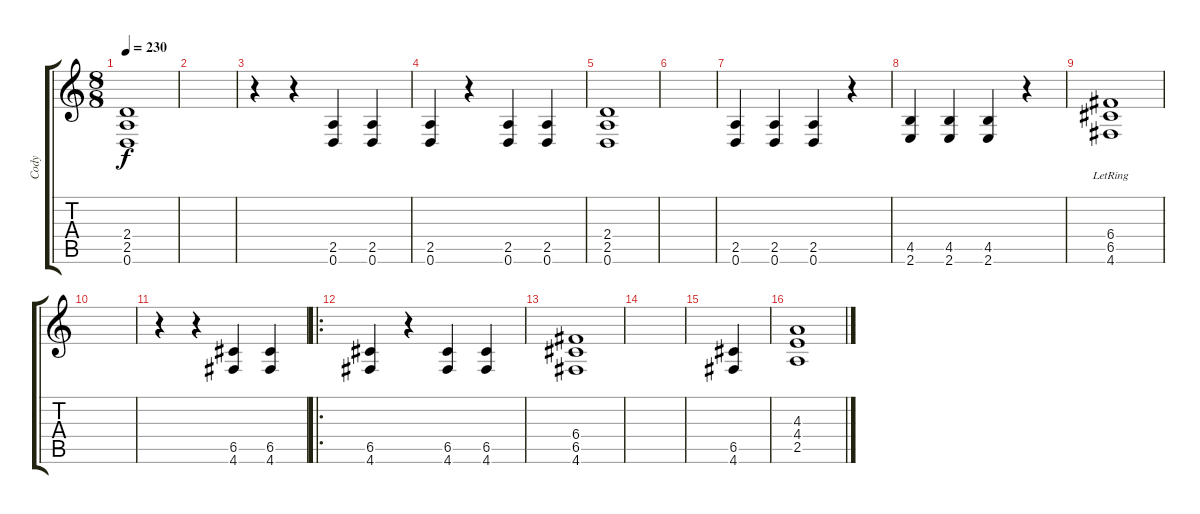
\track ("Cody" "Cody") {instrument distortionguitar}
\staff {score tabs}
\tuning (D4 A3 F3 C3 G2 D2) {hide}
\ts (8 8)
\tempo 230
\clef g2
\ks c
(2.4 2.5 0.6).1{dy f} |
|
r.4 r.4 (2.5 0.6).4 (2.5 0.6).4 |
(2.5 0.6).4 r.4 (2.5 0.6).4 (2.5 0.6).4 |
(2.4 2.5 0.6).1 |
|
(2.5 0.6).4 (2.5 0.6).4 (2.5 0.6).4 r.4 |
(4.5 2.6).4 (4.5 2.6).4 (4.5 2.6).4 r.4 |
(6.4 6.5 4.6{lr}).1 |
|
r.4 r.4 (6.5 4.6).4 (6.5 4.6).4 |
\ro
(6.5 4.6).4 r.4 (6.5 4.6).4 (6.5 4.6).4 |
(6.4 6.5 4.6).1 |
|
(6.5 4.6).4 |
(4.3 4.4 2.5).1
